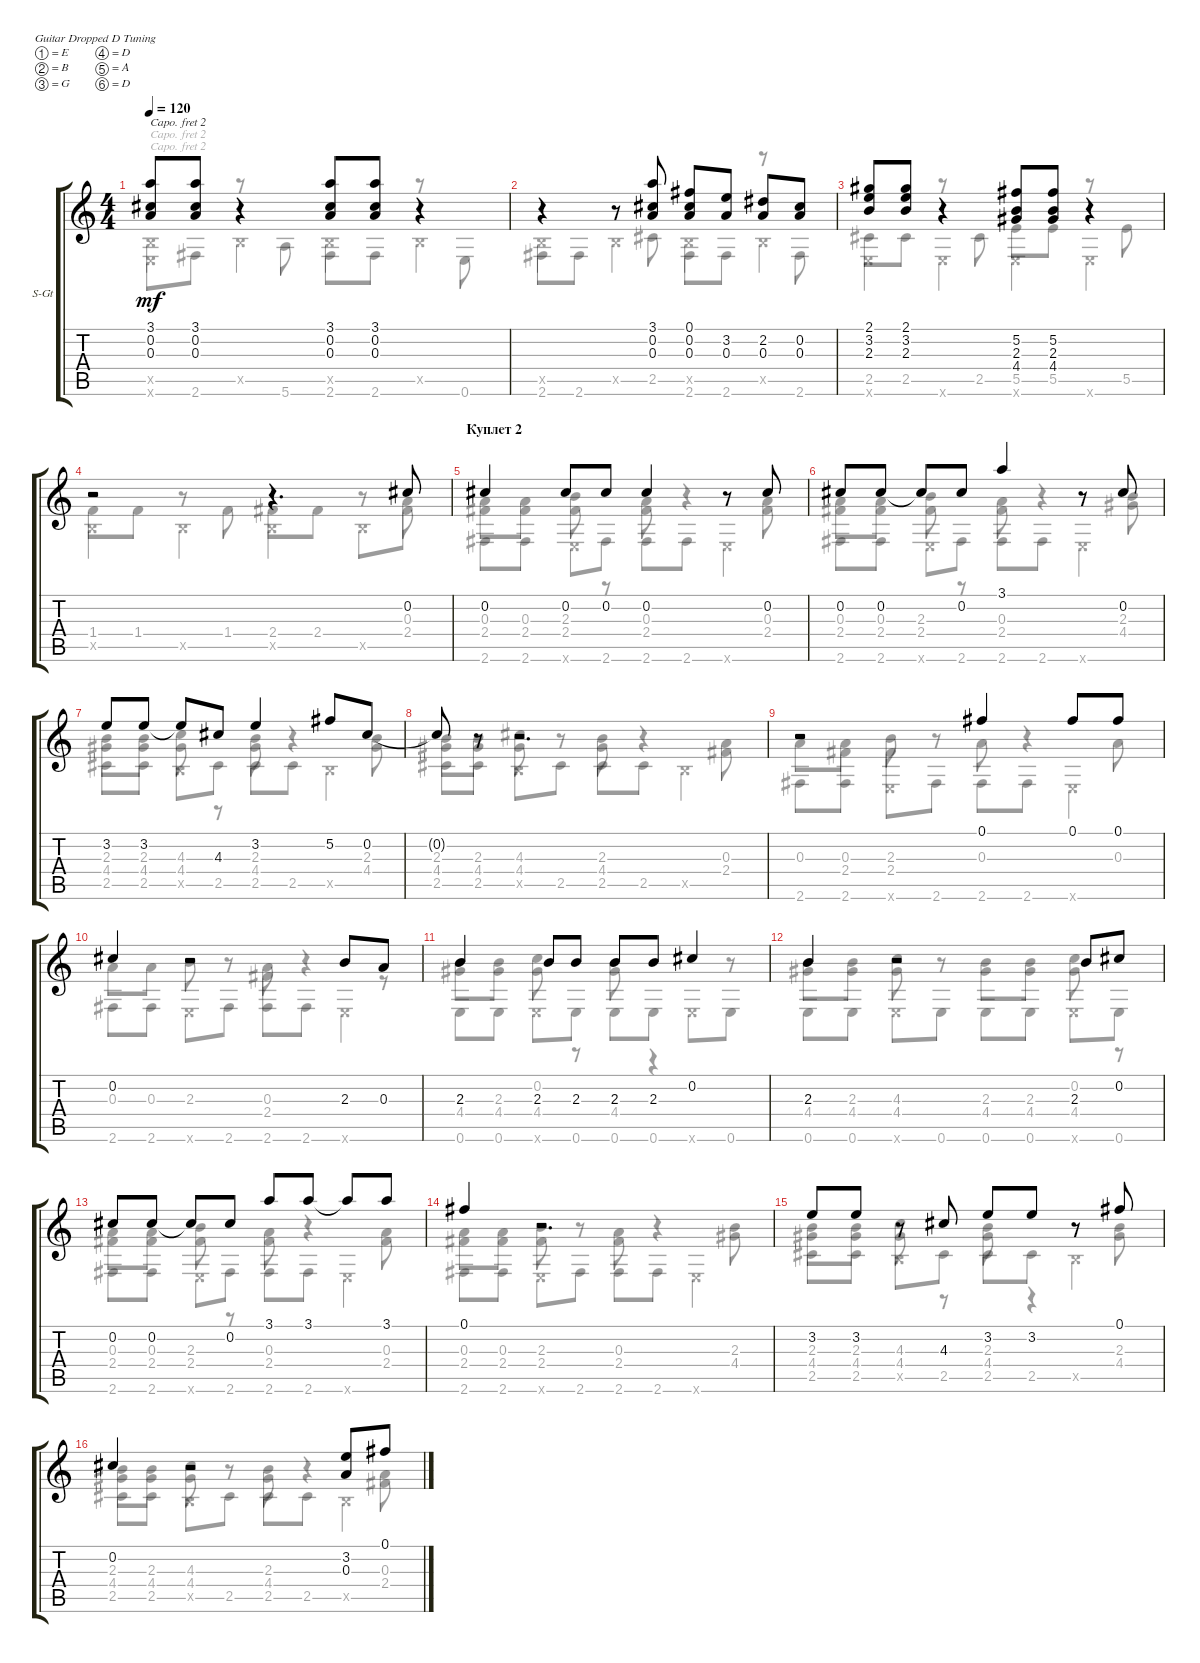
\defaultSystemsLayout 4
\bracketExtendMode groupsimilarinstruments
\firstSystemTrackNameOrientation horizontal
\otherSystemsTrackNameOrientation horizontal
\track ("Steel Guitar" "S-Gt") {instrument acousticguitarsteel}
\staff {score tabs}
\capo 2
\tuning (E4 B3 G3 D3 A2 D2)
\voice
\ts (4 4)
\tempo 120
\clef g2
\ks c
(3.1 0.2 0.3).8{dy mf} (3.1 0.3 0.2).8 r.4 (3.1 0.2 0.3).8 (3.1 0.3 0.2).8 r.4 |
r.4 r.8 (3.1 0.2 0.3).8 (0.1 0.2 0.3).8 (3.2 0.3).8 (2.2 0.3).8 (0.2 0.3).8 |
(2.1 3.2 2.3).8 (2.1 3.2 2.3).8 r.4 (5.2 2.3 4.4).8 (5.2 2.3 4.4).8 r.4 |
r.2 r.4{d} 0.2.8 |
\section ("" "Куплет 2")
0.2.4 0.2.8 0.2.8 0.2.4 r.8 0.2.8 |
0.2.8 0.2.8 0.2{t}.8 0.2.8 3.1.4 r.8 0.2.8 |
3.2.8 3.2.8 3.2{t}.8 4.3.8 3.2.4 5.2.8 0.2.8 |
0.2{t}.8 r.8 r.2{d} |
r.2 0.1.4 0.1.8 0.1.8 |
0.2.4 r.2 2.3.8 0.3.8 |
2.3.4 2.3.8 2.3.8 2.3.8 2.3.8 0.2.4 |
2.3.4 r.2 2.3.8 0.2.8 |
0.2.8 0.2.8 0.2{t}.8 0.2.8 3.1.8 3.1.8 3.1{t}.8 3.1.8 |
0.1.4 r.2{d} |
3.2.8 3.2.8 r.8 4.3.8 3.2.8 3.2.8 r.8 0.1.8 |
0.2.4 r.2 (3.2 0.3).8 0.1.8
\voice
\clef g2
\ottava regular
\simile none
\ks c
0.6{x}.8{dy mf} 2.6.8 r.8 5.6.8 2.6.8 2.6.8 r.8 0.6.8 |
2.6.8 2.6.8 r.8 2.5.8 2.6.8 2.6.8 r.8 2.6.8 |
2.5.8 2.5.8 r.8 2.5.8 5.5.8 5.5.8 r.8 5.5.8 |
1.4.8 1.4.8 r.8 1.4.8 2.4.8 2.4.8 r.8 2.4.8 |
2.6.8 2.6.8 0.6{x}.8 2.6.8 2.6.8 2.6.8 0.6{x}.4 |
2.6.8 2.6.8 0.6{x}.8 2.6.8 2.6.8 2.6.8 0.6{x}.4 |
2.5.8 2.5.8 0.5{x}.8 2.5.8 2.5.8 2.5.8 0.5{x}.4 |
2.5.8 2.5.8 0.5{x}.8 2.5.8 2.5.8 2.5.8 0.5{x}.4 |
2.6.8 (2.6 2.4).8 (0.6{x} 2.4).8 2.6.8 2.6.8 2.6.8 0.6{x}.4 |
2.6.8 2.6.8 0.6{x}.8 2.6.8 (2.6 2.4).8 2.6.8 0.6{x}.4 |
0.6.8 0.6.8 0.6{x}.8 0.6.8 0.6.8 0.6.8 0.6{x}.8 0.6.8 |
0.6.8 0.6.8 0.6{x}.8 0.6.8 0.6.8 0.6.8 0.6{x}.8 0.6.8 |
2.6.8 2.6.8 0.6{x}.8 2.6.8 2.6.8 2.6.8 0.6{x}.4 |
2.6.8 2.6.8 0.6{x}.8 2.6.8 2.6.8 2.6.8 0.6{x}.4 |
2.5.8 2.5.8 0.5{x}.8 2.5.8 2.5.8 2.5.8 0.5{x}.4 |
2.5.8 2.5.8 0.5{x}.8 2.5.8 2.5.8 2.5.8 0.5{x}.4
\voice
\clef g2
\ottava regular
\simile none
\ks c
0.5{x}.4{dy mf} 0.5{x}.4 0.5{x}.4 0.5{x}.4 |
0.5{x}.4 0.5{x}.4 0.5{x}.4 0.5{x}.4 |
0.6{x}.4 0.6{x}.4 0.6{x}.4 0.6{x}.4 |
0.5{x}.4 0.5{x}.4 0.5{x}.4 0.5{x}.8 0.3.8 |
(0.3 2.4).8 (0.3 2.4).8 (2.3 2.4).8 r.8 (0.3 2.4).8 r.4 (0.3 2.4).8 |
(0.3 2.4).8 (0.3 2.4).8 (2.3 2.4).8 r.8 (0.3 2.4).8 r.4 (2.3 4.4).8 |
(2.3 4.4).8 (2.3 4.4).8 (4.3 4.4).8 r.8 (2.3 4.4).8 r.4 (2.3 4.4).8 |
(2.3 4.4).8 (2.3 4.4).8 (4.3 4.4).8 r.8 (2.3 4.4).8 r.4 (0.3 2.4).8 |
0.3.8 0.3.8 2.3.8 r.8 0.3.8 r.4 0.3.8 |
0.3.8 0.3.8 2.3.8 r.8 0.3.8 r.4 r.8 |
(2.3 4.4).8 (2.3 4.4).8 (4.4 0.2).8 r.8 (2.3 4.4).8 r.4 r.8 |
(2.3 4.4).8 (2.3 4.4).8 (4.3 4.4).8 r.8 (2.3 4.4).8 (4.4 2.3).8 (4.4 0.2).8 r.8 |
(0.3 2.4).8 (0.3 2.4).8 (2.3 2.4).8 r.8 (0.3 2.4).8 r.4 (0.3 2.4).8 |
(0.3 2.4).8 (0.3 2.4).8 (2.3 2.4).8 r.8 (0.3 2.4).8 r.4 (2.3 4.4).8 |
(2.3 4.4).8 (2.3 4.4).8 (4.3 4.4).8 r.8 (2.3 4.4).8 r.4 (2.3 4.4).8 |
(2.3 4.4).8 (2.3 4.4).8 (4.3 4.4).8 r.8 (2.3 4.4).8 r.4 (0.3 2.4).8
